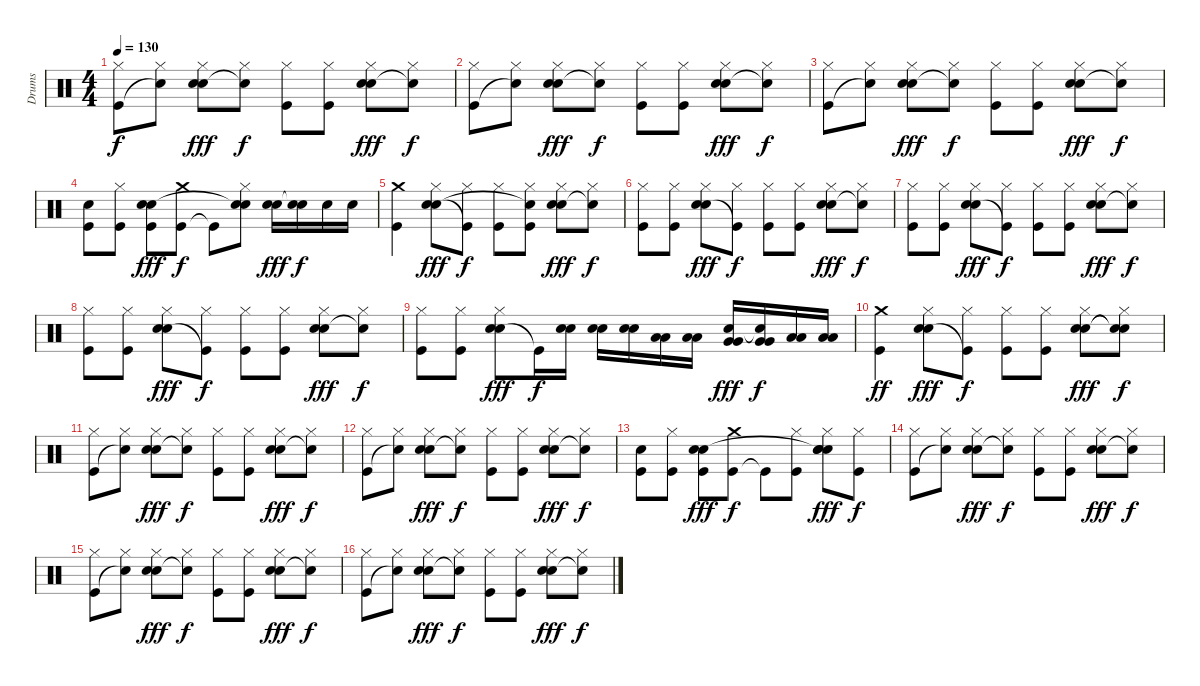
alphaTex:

\track ("Drums" "Drums") {instrument percussion}
\staff {score}
\articulation defaults
\ts (4 4)
\tempo 130
\clef neutral
\ks c
("Kick (hit)" "Hi-Hat (closed)").8{dy f} ("Snare (hit)"{t} "Hi-Hat (closed)").8 ("Snare (hit) 2" "Hi-Hat (closed)" "Hand Clap (hit)").8{dy fff} ("Snare (hit)"{t} "Hi-Hat (closed)").8{dy f} ("Kick (hit)" "Hi-Hat (closed)").8 ("Kick (hit)" "Hi-Hat (closed)").8 ("Snare (hit) 2" "Hi-Hat (closed)" "Hand Clap (hit)").8{dy fff} ("Snare (hit)"{t} "Hi-Hat (closed)").8{dy f} |
("Kick (hit)" "Hi-Hat (closed)").8 ("Snare (hit)"{t} "Hi-Hat (closed)").8 ("Snare (hit) 2" "Hi-Hat (closed)" "Hand Clap (hit)").8{dy fff} ("Snare (hit)"{t} "Hi-Hat (closed)").8{dy f} ("Kick (hit)" "Hi-Hat (closed)").8 ("Kick (hit)" "Hi-Hat (closed)").8 ("Snare (hit) 2" "Hi-Hat (closed)" "Hand Clap (hit)").8{dy fff} ("Snare (hit)"{t} "Hi-Hat (closed)").8{dy f} |
("Kick (hit)" "Hi-Hat (closed)").8 ("Snare (hit)"{t} "Hi-Hat (closed)").8 ("Snare (hit) 2" "Hi-Hat (closed)" "Hand Clap (hit)").8{dy fff} ("Snare (hit)"{t} "Hi-Hat (closed)").8{dy f} ("Kick (hit)" "Hi-Hat (closed)").8 ("Kick (hit)" "Hi-Hat (closed)").8 ("Snare (hit) 2" "Hi-Hat (closed)" "Hand Clap (hit)").8{dy fff} ("Snare (hit)"{t} "Hi-Hat (closed)").8{dy f} |
("Kick (hit)" "Snare (hit) 2").8 ("Kick (hit)" "Hi-Hat (closed)").8 ("Kick (hit)" "Snare (hit) 2" "Hand Clap (hit)").8{dy fff} ("Kick (hit)" "Crash medium (hit)").8{dy f} "Kick (hit)"{t}.8 ("Snare (hit) 2" "Hi-Hat (closed)" "Snare (hit)"{t}).8 ("Snare (hit) 2" "Hand Clap (hit)").16{dy fff} ("Snare (hit) 2" "Snare (hit)"{t}).16{dy f} "Snare (hit) 2".16 "Snare (hit) 2".16 |
("Kick (hit)" "Crash medium (hit)").4 ("Snare (hit) 2" "Hi-Hat (closed)" "Hand Clap (hit)").8{dy fff} ("Kick (hit)"{t} "Hi-Hat (closed)").8{dy f} ("Kick (hit)" "Hi-Hat (closed)").8 ("Kick (hit)" "Hi-Hat (closed)" "Snare (hit)"{t}).8 ("Snare (hit) 2" "Hi-Hat (closed)" "Hand Clap (hit)").8{dy fff} ("Snare (hit)"{t} "Hi-Hat (closed)").8{dy f} |
("Kick (hit)" "Hi-Hat (closed)").8 ("Kick (hit)" "Hi-Hat (closed)").8 ("Snare (hit) 2" "Hi-Hat (closed)" "Hand Clap (hit)").8{dy fff} ("Kick (hit)"{t} "Hi-Hat (closed)").8{dy f} ("Kick (hit)" "Hi-Hat (closed)").8 ("Kick (hit)" "Hi-Hat (closed)").8 ("Snare (hit) 2" "Hi-Hat (closed)" "Hand Clap (hit)").8{dy fff} ("Snare (hit)"{t} "Hi-Hat (closed)").8{dy f} |
("Kick (hit)" "Hi-Hat (closed)").8 ("Kick (hit)" "Hi-Hat (closed)").8 ("Snare (hit) 2" "Hi-Hat (closed)" "Hand Clap (hit)").8{dy fff} ("Kick (hit)"{t} "Hi-Hat (closed)").8{dy f} ("Kick (hit)" "Hi-Hat (closed)").8 ("Kick (hit)" "Hi-Hat (closed)").8 ("Snare (hit) 2" "Hi-Hat (closed)" "Hand Clap (hit)").8{dy fff} ("Snare (hit)"{t} "Hi-Hat (closed)").8{dy f} |
("Kick (hit)" "Hi-Hat (closed)").8 ("Kick (hit)" "Hi-Hat (closed)").8 ("Snare (hit) 2" "Hi-Hat (closed)" "Hand Clap (hit)").8{dy fff} ("Kick (hit)"{t} "Hi-Hat (closed)").8{dy f} ("Kick (hit)" "Hi-Hat (closed)").8 ("Kick (hit)" "Hi-Hat (closed)").8 ("Snare (hit) 2" "Hi-Hat (closed)" "Hand Clap (hit)").8{dy fff} ("Snare (hit)"{t} "Hi-Hat (closed)").8{dy f} |
("Kick (hit)" "Hi-Hat (closed)").8 ("Kick (hit)" "Hi-Hat (closed)").8 ("Snare (hit) 2" "Hi-Hat (closed)" "Hand Clap (hit)").8{dy fff} "Kick (hit)"{t}.16{dy f} ("Snare (hit) 2" "Snare (hit) 2").16 ("Snare (hit) 2" "Snare (hit) 2").16 ("Snare (hit) 2" "Snare (hit) 2").16 ("Low Tom (hit)" "Low Tom (hit)").16 ("Low Tom (hit)" "Low Tom (hit)").16 ("Very Low Tom (hit)" "Very Low Tom (hit)" "Hand Clap (hit)").16{dy fff} ("Very Low Tom (hit)" "Very Low Tom (hit)" "Snare (hit)"{t}).16{dy f} ("Low Floor Tom (hit)" "Low Floor Tom (hit)").16 ("Low Floor Tom (hit)" "Low Floor Tom (hit)").16 |
("Kick (hit)" "Crash medium (hit)").4{dy ff} ("Snare (hit) 2" "Hi-Hat (closed)" "Hand Clap (hit)").8{dy fff} ("Kick (hit)"{t} "Hi-Hat (closed)").8{dy f} ("Kick (hit)" "Hi-Hat (closed)").8 ("Kick (hit)" "Hi-Hat (closed)").8 ("Snare (hit) 2" "Hi-Hat (closed)" "Hand Clap (hit)").8{dy fff} ("Snare (hit)"{t} "Hi-Hat (closed)" "Snare (hit)"{t}).8{dy f} |
("Kick (hit)" "Hi-Hat (closed)").8 ("Snare (hit)"{t} "Hi-Hat (closed)").8 ("Snare (hit) 2" "Hi-Hat (closed)" "Hand Clap (hit)").8{dy fff} ("Snare (hit)"{t} "Hi-Hat (closed)").8{dy f} ("Kick (hit)" "Hi-Hat (closed)").8 ("Kick (hit)" "Hi-Hat (closed)").8 ("Snare (hit) 2" "Hi-Hat (closed)" "Hand Clap (hit)").8{dy fff} ("Snare (hit)"{t} "Hi-Hat (closed)").8{dy f} |
("Kick (hit)" "Hi-Hat (closed)").8 ("Snare (hit)"{t} "Hi-Hat (closed)").8 ("Snare (hit) 2" "Hi-Hat (closed)" "Hand Clap (hit)").8{dy fff} ("Snare (hit)"{t} "Hi-Hat (closed)").8{dy f} ("Kick (hit)" "Hi-Hat (closed)").8 ("Kick (hit)" "Hi-Hat (closed)").8 ("Snare (hit) 2" "Hi-Hat (closed)" "Hand Clap (hit)").8{dy fff} ("Snare (hit)"{t} "Hi-Hat (closed)").8{dy f} |
("Kick (hit)" "Snare (hit) 2").8 ("Kick (hit)" "Hi-Hat (closed)").8 ("Kick (hit)" "Snare (hit) 2" "Hand Clap (hit)").8{dy fff} ("Kick (hit)" "Crash medium (hit)").8{dy f} "Kick (hit)"{t}.8 ("Kick (hit)" "Hi-Hat (closed)").8 ("Snare (hit) 2" "Hi-Hat (closed)" "Snare (hit)"{t} "Hand Clap (hit)").8{dy fff} ("Kick (hit)" "Hi-Hat (closed)").8{dy f} |
("Kick (hit)" "Hi-Hat (closed)").8{volume 12} ("Snare (hit)"{t} "Hi-Hat (closed)").8 ("Snare (hit) 2" "Hi-Hat (closed)" "Hand Clap (hit)").8{dy fff} ("Snare (hit)"{t} "Hi-Hat (closed)").8{dy f} ("Kick (hit)" "Hi-Hat (closed)").8 ("Kick (hit)" "Hi-Hat (closed)").8 ("Snare (hit) 2" "Hi-Hat (closed)" "Hand Clap (hit)").8{dy fff} ("Snare (hit)"{t} "Hi-Hat (closed)").8{dy f} |
("Kick (hit)" "Hi-Hat (closed)").8 ("Snare (hit)"{t} "Hi-Hat (closed)").8 ("Snare (hit) 2" "Hi-Hat (closed)" "Hand Clap (hit)").8{dy fff} ("Snare (hit)"{t} "Hi-Hat (closed)").8{dy f} ("Kick (hit)" "Hi-Hat (closed)").8 ("Kick (hit)" "Hi-Hat (closed)").8 ("Snare (hit) 2" "Hi-Hat (closed)" "Hand Clap (hit)").8{dy fff} ("Snare (hit)"{t} "Hi-Hat (closed)").8{dy f} |
("Kick (hit)" "Hi-Hat (closed)").8 ("Snare (hit)"{t} "Hi-Hat (closed)").8 ("Snare (hit) 2" "Hi-Hat (closed)" "Hand Clap (hit)").8{dy fff} ("Snare (hit)"{t} "Hi-Hat (closed)").8{dy f} ("Kick (hit)" "Hi-Hat (closed)").8 ("Kick (hit)" "Hi-Hat (closed)").8 ("Snare (hit) 2" "Hi-Hat (closed)" "Hand Clap (hit)").8{dy fff} ("Snare (hit)"{t} "Hi-Hat (closed)").8{dy f}
